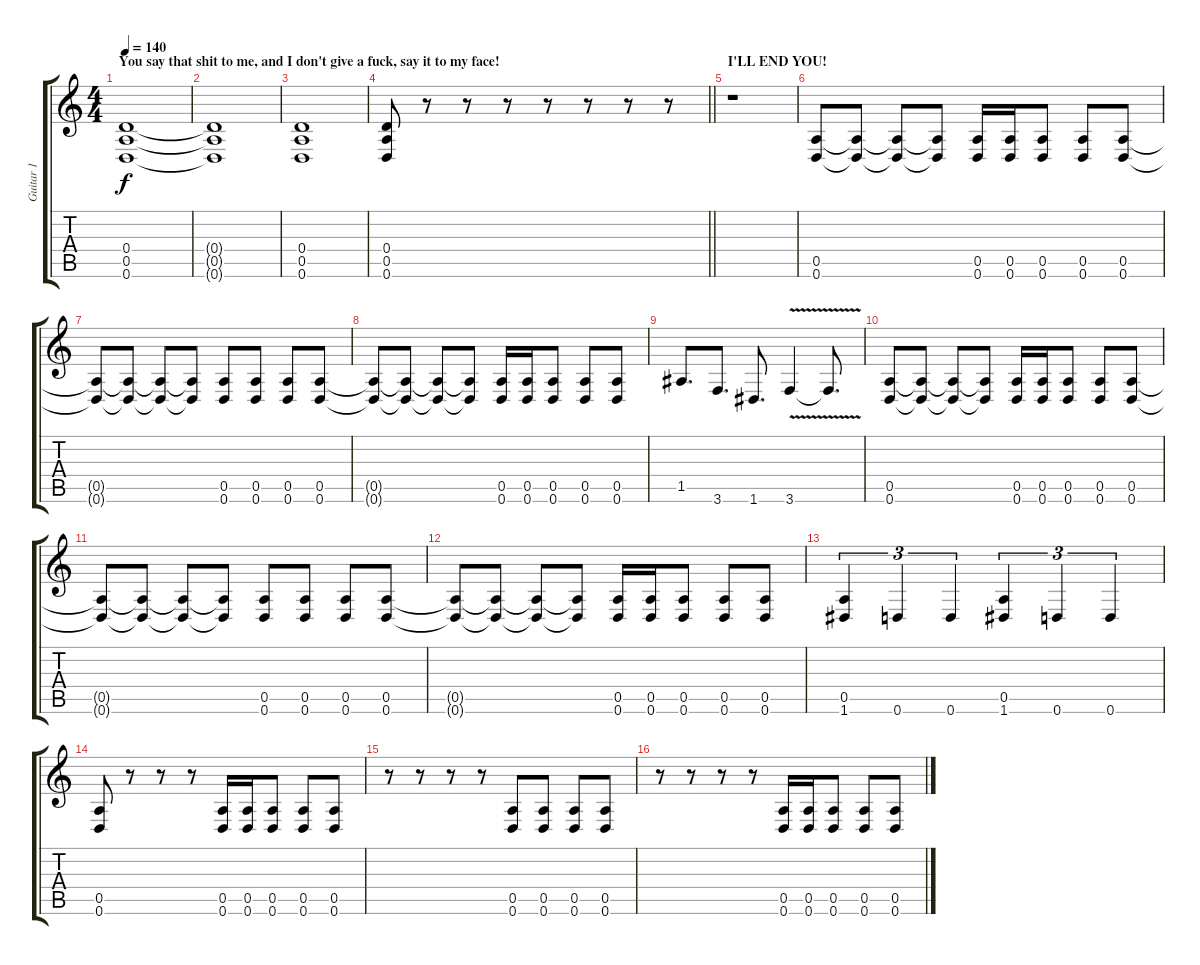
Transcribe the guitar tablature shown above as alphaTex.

\track ("Guitar 1" "Guitar 1") {instrument distortionguitar}
\staff {score tabs}
\tuning (E4 B3 G3 D3 A2 D2) {hide}
\ts (4 4)
\section ("" "You say that shit to me, and I don't give a fuck, say it to my face!")
\tempo 140
\clef g2
\ks c
(0.4 0.5 0.6).1{dy f} |
(0.4{t} 0.5{t} 0.6{t}).1 |
(0.4 0.5 0.6).1 |
\barLineRight lightlight
(0.4 0.5 0.6).8 r.8 r.8 r.8 r.8 r.8 r.8 r.8 |
\section ("" "I'LL END YOU!")
r.1 |
(0.5 0.6).8 (0.5{t} 0.6{t}).8 (0.5{t} 0.6{t}).8 (0.5{t} 0.6{t}).8 (0.5 0.6).16 (0.5 0.6).16 (0.5 0.6).8 (0.5 0.6).8 (0.5 0.6).8 |
(0.5{t} 0.6{t}).8 (0.5{t} 0.6{t}).8 (0.5{t} 0.6{t}).8 (0.5{t} 0.6{t}).8 (0.5 0.6).8 (0.5 0.6).8 (0.5 0.6).8 (0.5 0.6).8 |
(0.5{t} 0.6{t}).8 (0.5{t} 0.6{t}).8 (0.5{t} 0.6{t}).8 (0.5{t} 0.6{t}).8 (0.5 0.6).16 (0.5 0.6).16 (0.5 0.6).8 (0.5 0.6).8 (0.5 0.6).8 |
1.5.8{d} 3.6.8{d} 1.6.8{d} 3.6{v}.4 3.6{t}.8{d} |
(0.5 0.6).8 (0.5{t} 0.6{t}).8 (0.5{t} 0.6{t}).8 (0.5{t} 0.6{t}).8 (0.5 0.6).16 (0.5 0.6).16 (0.5 0.6).8 (0.5 0.6).8 (0.5 0.6).8 |
(0.5{t} 0.6{t}).8 (0.5{t} 0.6{t}).8 (0.5{t} 0.6{t}).8 (0.5{t} 0.6{t}).8 (0.5 0.6).8 (0.5 0.6).8 (0.5 0.6).8 (0.5 0.6).8 |
(0.5{t} 0.6{t}).8 (0.5{t} 0.6{t}).8 (0.5{t} 0.6{t}).8 (0.5{t} 0.6{t}).8 (0.5 0.6).16 (0.5 0.6).16 (0.5 0.6).8 (0.5 0.6).8 (0.5 0.6).8 |
(0.5 1.6).4{tu (3 2)} 0.6.4{tu (3 2)} 0.6.4{tu (3 2)} (0.5 1.6).4{tu (3 2)} 0.6.4{tu (3 2)} 0.6.4{tu (3 2)} |
(0.5 0.6).8 r.8 r.8 r.8 (0.5 0.6).16 (0.5 0.6).16 (0.5 0.6).8 (0.5 0.6).8 (0.5 0.6).8 |
r.8 r.8 r.8 r.8 (0.5 0.6).8 (0.5 0.6).8 (0.5 0.6).8 (0.5 0.6).8 |
r.8 r.8 r.8 r.8 (0.5 0.6).16 (0.5 0.6).16 (0.5 0.6).8 (0.5 0.6).8 (0.5 0.6).8
